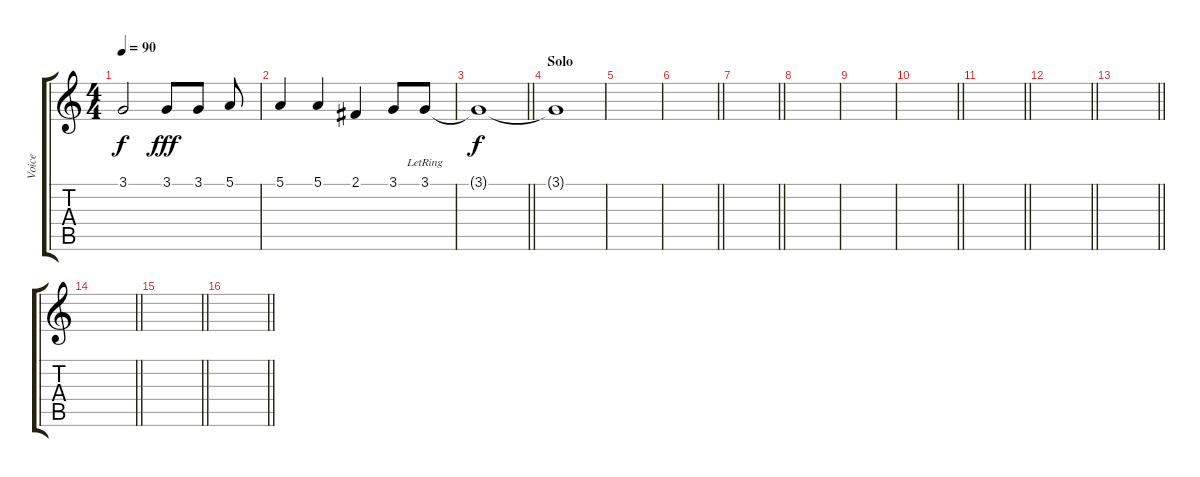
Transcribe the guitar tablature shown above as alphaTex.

\track ("Voice" "Voice") {instrument pad1newage}
\staff {score tabs}
\tuning (E4 B3 G3 D3 A2 E2) {hide}
\ts (4 4)
\tempo 90
\clef g2
\ks c
3.1{t}.2{dy f} 3.1.8{dy fff} 3.1.8 5.1.8 |
5.1.4 5.1.4 2.1.4 3.1.8 3.1{lr}.8 |
\barLineRight lightlight
3.1{t}.1{dy f} |
\section ("" "Solo")
3.1{t}.1 |
|
\barLineRight lightlight
|
\barLineRight lightlight
|
|
|
\barLineRight lightlight
|
\barLineRight lightlight
|
\barLineRight lightlight
|
\barLineRight lightlight
|
\barLineRight lightlight
|
\barLineRight lightlight
|
\barLineRight lightlight
